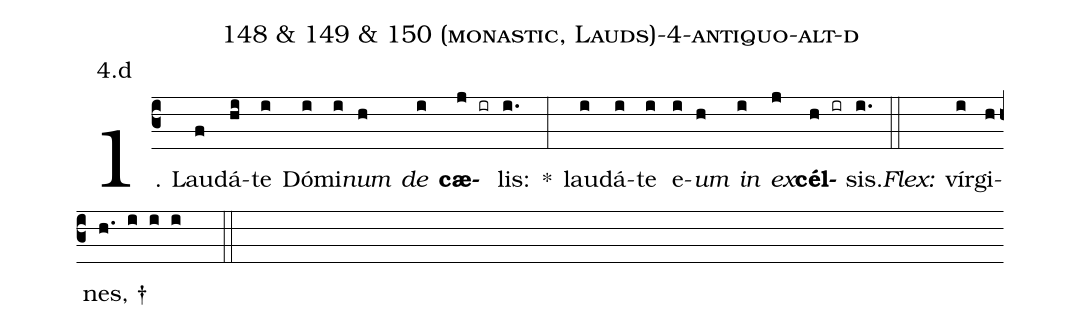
name: 148 & 149 & 150 (monastic, Lauds)-4-antiquo-alt-d;
annotation: 4.d;
%%
(c3)1. Lau(f)dá(hi)te(i) Dó(i)mi(i)<i>num</i>(h) <i>de</i>(i) <b>cæ</b>(j ir)lis:(i.) *(:) lau(i)dá(i)te(i) e(i)<i>um</i>(h) <i>in</i>(i) <i>ex</i>(j)<b>cél</b>(h ir)sis.(i.) (::)
<i>Flex:</i>()  vír(i)gi(h)nes, †(h. i i i  ::)
